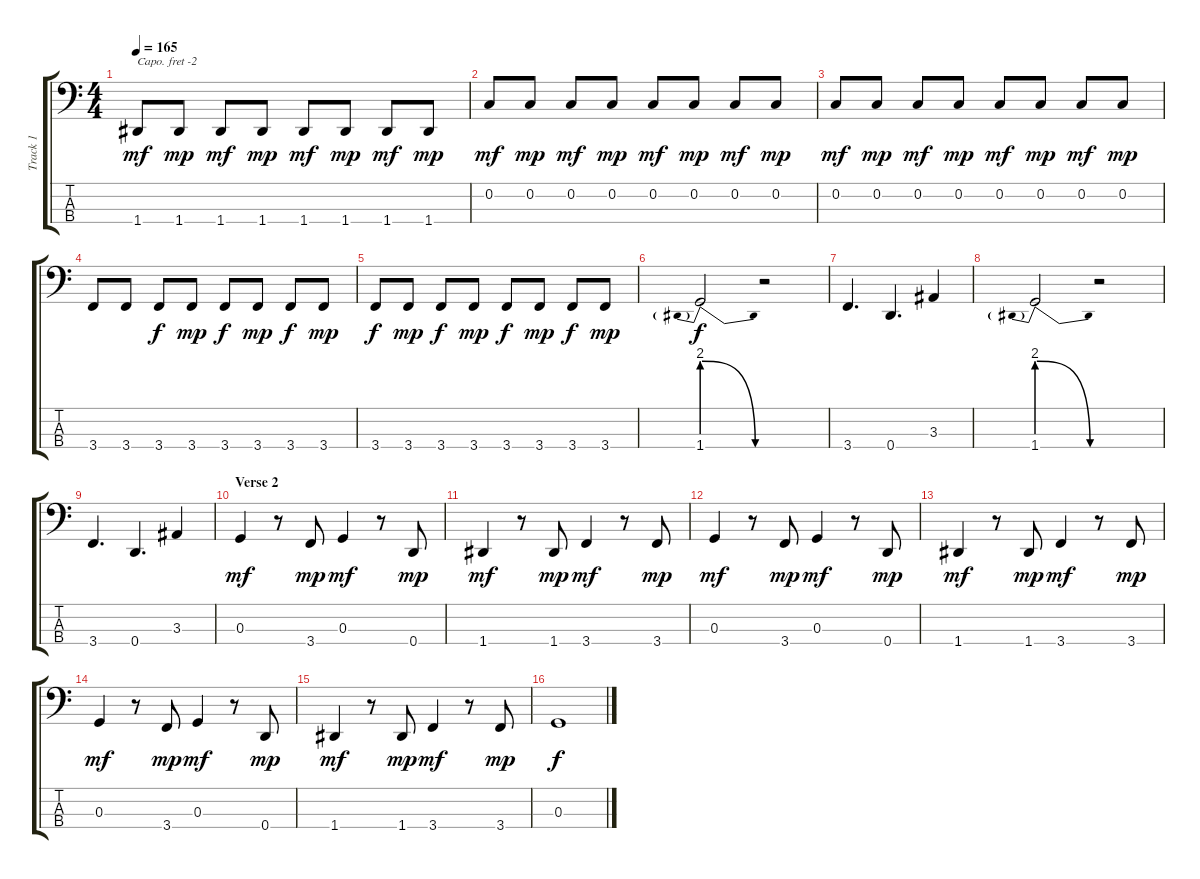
\track ("Track 1" "Track 1") {instrument electricbasspick}
\staff {score tabs}
\capo -2
\tuning (G2 D2 A1 E1) {hide}
\ts (4 4)
\tempo 165
\clef f4
\ks c
1.4.8{dy mf} 1.4.8{dy mp} 1.4.8{dy mf} 1.4.8{dy mp} 1.4.8{dy mf} 1.4.8{dy mp} 1.4.8{dy mf} 1.4.8{dy mp} |
0.2.8{dy mf} 0.2.8{dy mp} 0.2.8{dy mf} 0.2.8{dy mp} 0.2.8{dy mf} 0.2.8{dy mp} 0.2.8{dy mf} 0.2.8{dy mp} |
0.2.8{dy mf} 0.2.8{dy mp} 0.2.8{dy mf} 0.2.8{dy mp} 0.2.8{dy mf} 0.2.8{dy mp} 0.2.8{dy mf} 0.2.8{dy mp} |
3.4.8 3.4.8 3.4.8{dy f} 3.4.8{dy mp} 3.4.8{dy f} 3.4.8{dy mp} 3.4.8{dy f} 3.4.8{dy mp} |
3.4.8{dy f} 3.4.8{dy mp} 3.4.8{dy f} 3.4.8{dy mp} 3.4.8{dy f} 3.4.8{dy mp} 3.4.8{dy f} 3.4.8{dy mp} |
1.4{be (prebendrelease 0 8 60 0)}.2{dy f} r.2 |
3.4.4{d} 0.4.4{d} 3.3.4 |
1.4{be (prebendrelease 0 8 60 0)}.2 r.2 |
3.4.4{d} 0.4.4{d} 3.3.4 |
\section ("" "Verse 2")
0.3.4{dy mf} r.8 3.4.8{dy mp} 0.3.4{dy mf} r.8 0.4.8{dy mp} |
1.4.4{dy mf} r.8 1.4.8{dy mp} 3.4.4{dy mf} r.8 3.4.8{dy mp} |
0.3.4{dy mf} r.8 3.4.8{dy mp} 0.3.4{dy mf} r.8 0.4.8{dy mp} |
1.4.4{dy mf} r.8 1.4.8{dy mp} 3.4.4{dy mf} r.8 3.4.8{dy mp} |
0.3.4{dy mf} r.8 3.4.8{dy mp} 0.3.4{dy mf} r.8 0.4.8{dy mp} |
1.4.4{dy mf} r.8 1.4.8{dy mp} 3.4.4{dy mf} r.8 3.4.8{dy mp} |
0.3.1{dy f}
